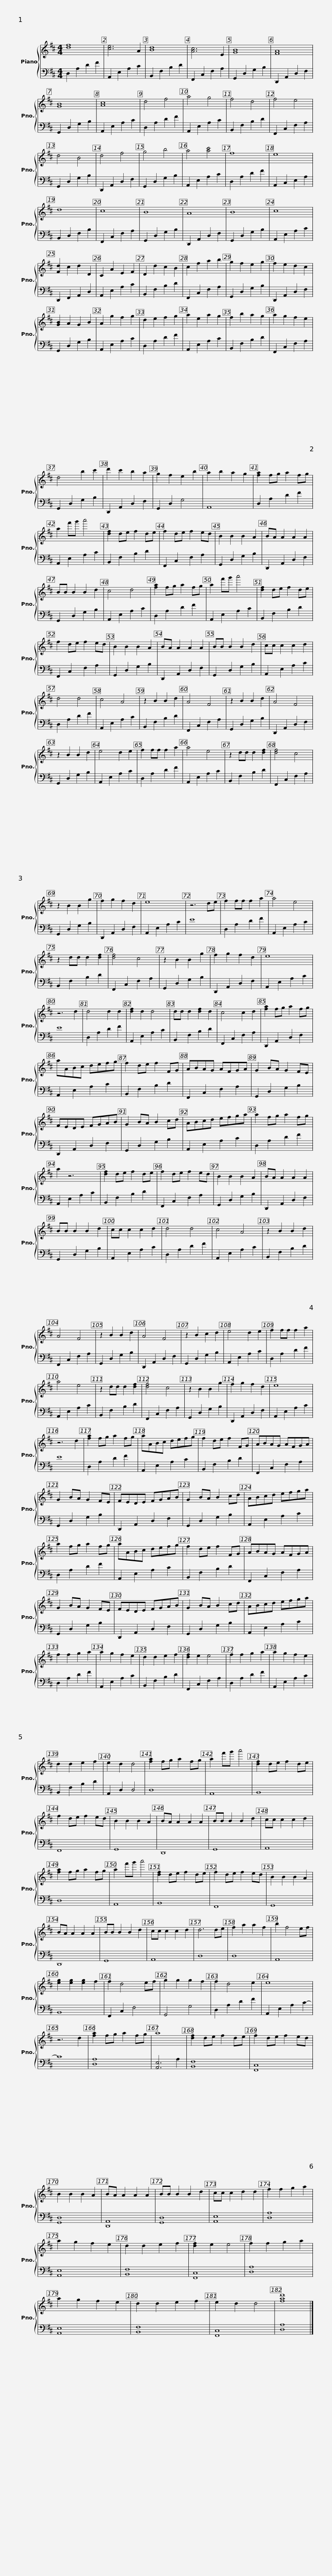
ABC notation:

X:1
%%score { 1 | 2 }
L:1/8
M:4/4
I:linebreak $
K:D
V:1 treble
V:2 bass
V:1
 [df]8 | [ce]6 A2 | [Bd]8 | [Ac]6 E2 | [GB]8 | %5
 [FA]8 | [GB]8 | [Ac]8 | d4 f4 |$ a4 g4 | %10
 f4 d4 | f4 e4 | d4 B4 | d4 f4 | g4 b4 | %15
 a4 [ac']4 | f8 | e8 | d8 |$ c8 | %20
 B8 | A8 | B8 | c8 | [Fd]2 c2 d2 D2 | %25
 C2 A2 E2 F2 | D2 d2 c2 B2 | c2 f2 a2 b2 |$ g2 f2 e2 g2 | f2 e2 d2 c2 | %30
 [GB]2 A2 G2 B2 | A2 g2 f2 g2 | d2 e2 f2 g2 | a2 e2 a2 g2 | f2 b2 a2 g2 | %35
 a2 g2 f2 e2 | d4 b2 c'2 |$ d'2 c'2 b2 a2 | g2 f2 e2 b2 | a2 b2 a2 g2 | %40
 [fa]2 fg a2 fg | a2 f'g' a'4 | [df]2 de f2 de | f2 de f2 ed |$ B2 B2 B2 A2 | %45
 BA A2 A2 A2 | BB B2 B2 d2 | c4 d4 | [fa]2 fg a2 fg | a2 f'g' a'4 | %50
 [df]2 de f2 de | f2 de f2 ed |$ B2 B2 B2 A2 | BA A2 A2 A2 | BB B2 B2 d2 | %55
 cc c2 c2 d2 | d4 d4 | c4 A4 | z2 B2 B2 d2 | A4 F4 | %60
 z2 B2 B2 d2 |$ A4 F4 | z2 B2 B2 d2 | e4 d2 e2 | f2 ff f2 a2 | %65
 a4 e4 | z2 dd d2 [df]2 | [df]4 c4 | z2 B2 B2 g2 | f2 g2 f2 d2 |$ %70
 e8 | z6 de | f2 ff f2 a2 | a4 e4 | z2 dd d2 [df]2 | %75
 [df]4 c4 | z2 B2 B2 g2 | f2 g2 f2 d2 | e8 |$ z6 d2 | %80
 d4 d2 d2 | [df]2 d2 d4 | dd d2 [df]2 d2 | c4 c2 d2 | [fa]2 fg a2 fg | %85
 aABc defg | f2 de f2 FG |$ ABAG AFGA | G2 BA G2 FE | FEDE FGAB | %90
 G2 BA B2 cd | ABcd efga | a2 fg a2 fg |$ a2 z6 | [df]2 de f2 de | %95
 f2 de f2 ed | B2 B2 B2 A2 | BA A2 A2 A2 | BB B2 B2 d2 | cc c2 c2 d2 | %100
 d4 d4 |$ c4 A4 | z2 B2 B2 d2 | A4 F4 | z2 B2 B2 d2 | %105
 A4 F4 | z2 B2 c2 d2 | e4 d2 e2 | f2 ff f2 a2 | a4 e4 |$ %110
 z2 dd d2 [df]2 | [df]4 c4 | z2 B2 B2 g2 | f2 g2 f2 d2 | e8 | %115
 z6 d2 | [fa]2 fg a2 fg | aABc defg |$ f2 de f2 FG | ABAG AFGA | %120
 G2 BA G2 FE | FEDE FGAB | G2 BA B2 cd | ABcd efga |$ a2 fg a2 fg | %125
 aABc defg | f2 de f2 FG | ABAG AFGA | G2 BA G2 FE | FEDE FGAB |$ %130
 G2 BA B2 cd | ABcd efga | f2 f2 g2 a2 | a2 g2 f2 e2 | d2 d2 e2 f2 | %135
 [df]2 e2 e4 | f2 f2 g2 a2 | a2 g2 f2 e2 |$ d2 d2 e2 f2 | e2 d2 d4 | %140
 [fa]2 fg a2 fg | a2 f'g' a'4 | [df]2 de f2 de | f2 de f2 ed | B2 B2 B2 A2 | %145
 BA A2 A2 A2 |$ BB B2 B2 d2 | cc c2 c2 d2 | [fa]2 fg a2 fg | a2 f'g' a'4 | %150
 [df]2 de f2 de | f2 de f2 ed | B2 B2 B2 A2 | BA A2 A2 A2 |$ BB B2 B2 d2 | %155
 cc c2 c2 d2 | d6 de | f2 a2 a2 f2 | b2 f4 ef | [eg]2 [eg]2 [eg]2 f2 | %160
 f2 d4 ef | g2 g2 g2 f2 | f2 d4 e2 |$ e8 | z6 d2 | %165
 [fa]2 fg a2 fg | a8 | [df]2 de f2 de | f2 de f2 ed | B2 B2 B2 A2 | %170
 BA A2 A2 A2 |$ BB B2 B2 d2 | cc c2 d2 d2 | f2 f2 g2 a2 | a2 g2 f2 e2 | %175
 d2 d2 e2 f2 | [df]2 e2 e4 | f2 f2 g2 a2 | a2 g2 f2 e2 | d2 d2 e2 f2 |$ %180
 e2 d2 d4 | [fad']8 |] %182
V:2
 D,2 A,2 D2 F2 | A,,2 E,2 A,2 C2 | B,,2 F,2 B,2 D2 | F,,2 C,2 F,2 A,2 | G,,2 D,2 G,2 B,2 | %5
 D,,2 A,,2 D,2 F,2 | G,,2 D,2 G,2 B,2 | A,,2 E,2 A,2 C2 | D,2 A,2 D2 F2 |$ A,,2 E,2 A,2 C2 | %10
 B,,2 F,2 B,2 D2 | F,,2 C,2 F,2 A,2 | G,,2 D,2 G,2 B,2 | D,,2 A,,2 D,2 F,2 | G,,2 D,2 G,2 B,2 | %15
 A,,2 E,2 A,2 C2 | D,2 A,2 D2 F2 | A,,2 C,2 E,2 A,2 | B,,2 D,2 F,2 B,2 |$ F,,2 C,2 F,2 A,2 | %20
 G,,2 D,2 G,2 B,2 | D,,2 A,,2 D,2 F,2 | G,,2 D,2 G,2 B,2 | A,,2 E,2 A,2 C2 | D,,2 F,,2 A,,2 D,2 | %25
 A,,2 E,2 A,2 C2 | B,,2 F,2 B,2 D2 | F,,2 C,2 F,2 A,2 |$ G,,2 D,2 G,2 B,2 | D,,2 A,,2 D,2 F,2 | %30
 G,,2 D,2 G,2 B,2 | A,,2 E,2 A,2 C2 | D,2 A,2 D2 F2 | A,,2 E,2 A,2 C2 | B,,2 F,2 B,2 D2 | %35
 F,,2 C,2 F,2 A,2 | G,,2 D,2 G,2 B,2 |$ D,,2 A,,2 D,2 F,2 | G,,2 D,2 G,4 | A,,8 | %40
 D,2 A,2 D2 F2 | A,,2 E,2 A,2 C2 | B,,2 F,2 B,2 D2 | F,,2 C,2 F,2 A,2 |$ G,,2 D,2 G,2 B,2 | %45
 D,,2 A,,2 D,2 F,2 | G,,2 D,2 G,2 B,2 | A,,2 E,2 A,2 C2 | D,2 A,2 D2 F2 | A,,2 E,2 A,2 C2 | %50
 B,,2 F,2 B,2 D2 | F,,2 C,2 F,2 A,2 |$ G,,2 D,2 G,2 B,2 | D,,2 A,,2 D,2 F,2 | G,,2 D,2 G,2 B,2 | %55
 A,,2 E,2 A,2 C2 | D,2 A,2 D2 F2 | A,,2 E,2 A,2 C2 | B,,2 F,2 B,2 D2 | F,,2 C,2 F,2 A,2 | %60
 G,,2 D,2 G,2 B,2 |$ D,,2 A,,2 D,2 F,2 | G,,2 D,2 G,2 B,2 | A,,2 E,2 A,2 C2 | D,2 A,2 D2 F2 | %65
 A,,2 E,2 A,2 C2 | B,,2 F,2 B,2 D2 | F,,2 C,2 F,2 A,2 | G,,2 D,2 G,2 B,2 | D,,2 A,,2 D,2 F,2 |$ %70
 A,,2 E,2 A,2 C2 | E8 | D,2 A,2 D2 F2 | A,,2 E,2 A,2 C2 | B,,2 F,2 B,2 D2 | %75
 F,,2 C,2 F,2 A,2 | G,,2 D,2 G,2 B,2 | D,,2 A,,2 D,2 F,2 | A,,2 E,2 A,2 C2 |$ E8 | %80
 D,2 A,2 D2 F2 | A,,2 E,2 A,2 C2 | B,,2 F,2 B,2 D2 | F,,2 C,2 F,2 A,2 | D,,2 A,,2 D,2 F,2 | %85
 A,,2 E,2 A,2 C2 | B,,2 F,2 B,2 D2 |$ F,,2 C,2 F,2 A,2 | G,,2 D,2 G,2 B,2 | D,,2 A,,2 D,2 F,2 | %90
 G,,2 D,2 G,2 B,2 | A,,2 E,2 A,2 C2 | D,2 A,2 D2 F2 |$ A,,2 E,2 A,2 C2 | B,,2 F,2 B,2 D2 | %95
 F,,2 C,2 F,2 A,2 | G,,2 D,2 G,2 B,2 | D,,2 A,,2 D,2 F,2 | G,,2 D,2 G,2 B,2 | A,,2 E,2 A,2 C2 | %100
 D,2 A,2 D2 F2 |$ A,,2 E,2 A,2 C2 | B,,2 F,2 B,2 D2 | F,,2 C,2 F,2 A,2 | G,,2 D,2 G,2 B,2 | %105
 D,,2 A,,2 D,2 F,2 | G,,2 D,2 G,2 B,2 | A,,2 E,2 A,2 C2 | D,2 A,2 D2 F2 | A,,2 E,2 A,2 C2 |$ %110
 B,,2 F,2 B,2 D2 | F,,2 C,2 F,2 A,2 | G,,2 D,2 G,2 B,2 | D,,2 A,,2 D,2 F,2 | A,,2 E,2 A,2 C2 | %115
 E8 | D,2 A,2 D2 F2 | A,,2 E,2 A,2 C2 |$ B,,2 F,2 B,2 D2 | F,,2 C,2 F,2 A,2 | %120
 G,,2 D,2 G,2 B,2 | D,,2 A,,2 D,2 F,2 | G,,2 D,2 G,2 B,2 | A,,2 E,2 A,2 C2 |$ D,2 A,2 D2 F2 | %125
 A,,2 E,2 A,2 C2 | B,,2 F,2 B,2 D2 | F,,2 C,2 F,2 A,2 | G,,2 D,2 G,2 B,2 | D,,2 A,,2 D,2 F,2 |$ %130
 G,,2 D,2 G,2 B,2 | A,,2 E,2 A,2 C2 | D,2 A,2 D2 F2 | A,,2 E,2 A,2 C2 | B,,2 F,2 B,2 D2 | %135
 F,,2 C,2 F,2 A,2 | D,2 A,2 D2 F2 | A,,2 E,2 A,2 C2 |$ B,,2 F,2 B,2 D2 | A,,2 D,2 D,4 | %140
 D,8 | A,,8 | B,,8 | F,,8 | G,,8 | %145
 D,,8 |$ G,,8 | A,,8 | D,8 | A,,8 | %150
 B,,8 | F,,8 | G,,8 | D,,8 |$ G,,8 | %155
 A,,8 | D,8 | D,8 | A,,8 | B,,8 | %160
 F,,2 C,2 F,4 | G,,4 G,4 | D,2 A,2 D2 F2 |$ A,,2 E,2 A,2 C2- | C8 | %165
 [D,A,]8 | [A,,E,]6 A,2 | [B,,F,]8 | [F,,C,]8 | [G,,D,]8 | %170
 [D,,A,,]8 |$ [G,,D,]8 | [A,,E,]8 | [D,A,]8 | [A,,E,]8 | %175
 [B,,F,]8 | [F,,C,]8 | [D,A,]8 | [A,,E,]8 | [B,,F,]8 |$ %180
 [F,,C,]8 | [D,A,]8 |] %182
